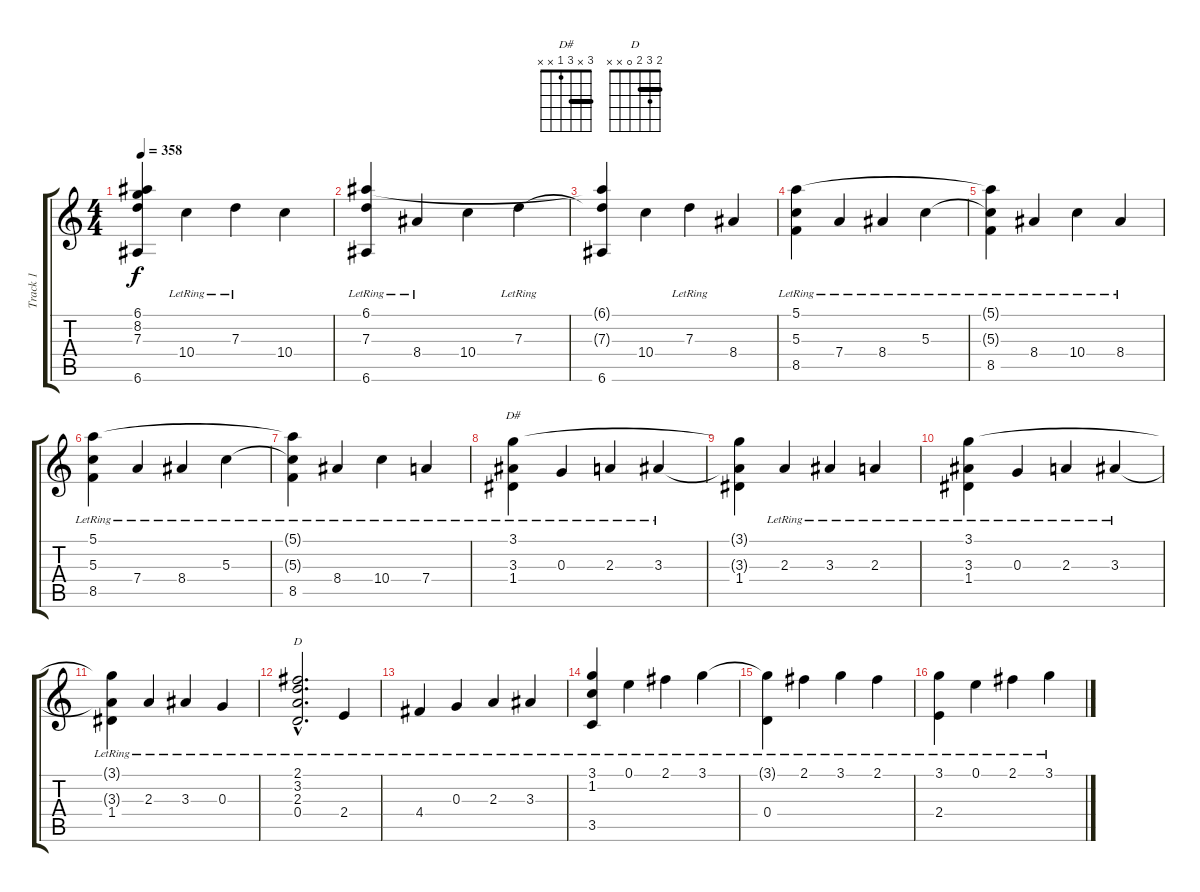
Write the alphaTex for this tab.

\track ("Track 1" "Track 1") {instrument acousticguitarnylon}
\staff {score tabs}
\tuning (E4 B3 G3 D3 A2 E2) {hide}
\chord ("D#" 3 x 3 1 x x) {barre 3}
\chord ("D" 2 3 2 0 x x) {barre 2}
\ts (4 4)
\tempo 358
\clef g2
\ks c
(6.1{t} 8.2{t} 7.3{t} 6.6).4{dy f} 10.4{lr}.4 7.3{lr}.4 10.4.4 |
(6.1 7.3{lr} 6.6).4 8.4{lr}.4 10.4.4 7.3{lr}.4 |
(6.1{t} 7.3{t} 6.6).4 10.4.4 7.3{lr}.4 8.4.4 |
(5.1{lr} 5.3{lr} 8.5{lr}).4 7.4{lr}.4 8.4{lr}.4 5.3{lr}.4 |
(5.1{t} 5.3{t} 8.5{lr}).4 8.4{lr}.4 10.4{lr}.4 8.4{lr}.4 |
(5.1{lr} 5.3{lr} 8.5{lr}).4 7.4{lr}.4 8.4{lr}.4 5.3{lr}.4 |
(5.1{t} 5.3{t} 8.5{lr}).4 8.4{lr}.4 10.4{lr}.4 7.4{lr}.4 |
(3.1 3.3{lr} 1.4{lr}).4{ch "D#"} 0.3{lr}.4 2.3{lr}.4 3.3{lr}.4 |
(3.1{t} 3.3{t} 1.4).4 2.3{lr}.4 3.3{lr}.4 2.3{lr}.4 |
(3.1{lr} 3.3{lr} 1.4{lr}).4 0.3{lr}.4 2.3{lr}.4 3.3{lr}.4 |
(3.1{t} 3.3{t} 1.4{lr}).4 2.3{lr}.4 3.3{lr}.4 0.3{lr}.4 |
(2.1{hac lr} 3.2{hac lr} 2.3{hac lr} 0.4{hac lr}).2{d ch "D"} 2.4{lr}.4 |
4.4{lr}.4 0.3{lr}.4 2.3{lr}.4 3.3{lr}.4 |
(3.1{lr} 1.2{lr} 3.5{lr}).4 0.1{lr}.4 2.1{lr}.4 3.1{lr}.4 |
(3.1{t} 0.4{lr}).4 2.1{lr}.4 3.1{lr}.4 2.1{lr}.4 |
(3.1{lr} 2.4{lr}).4 0.1{lr}.4 2.1{lr}.4 3.1{lr}.4
